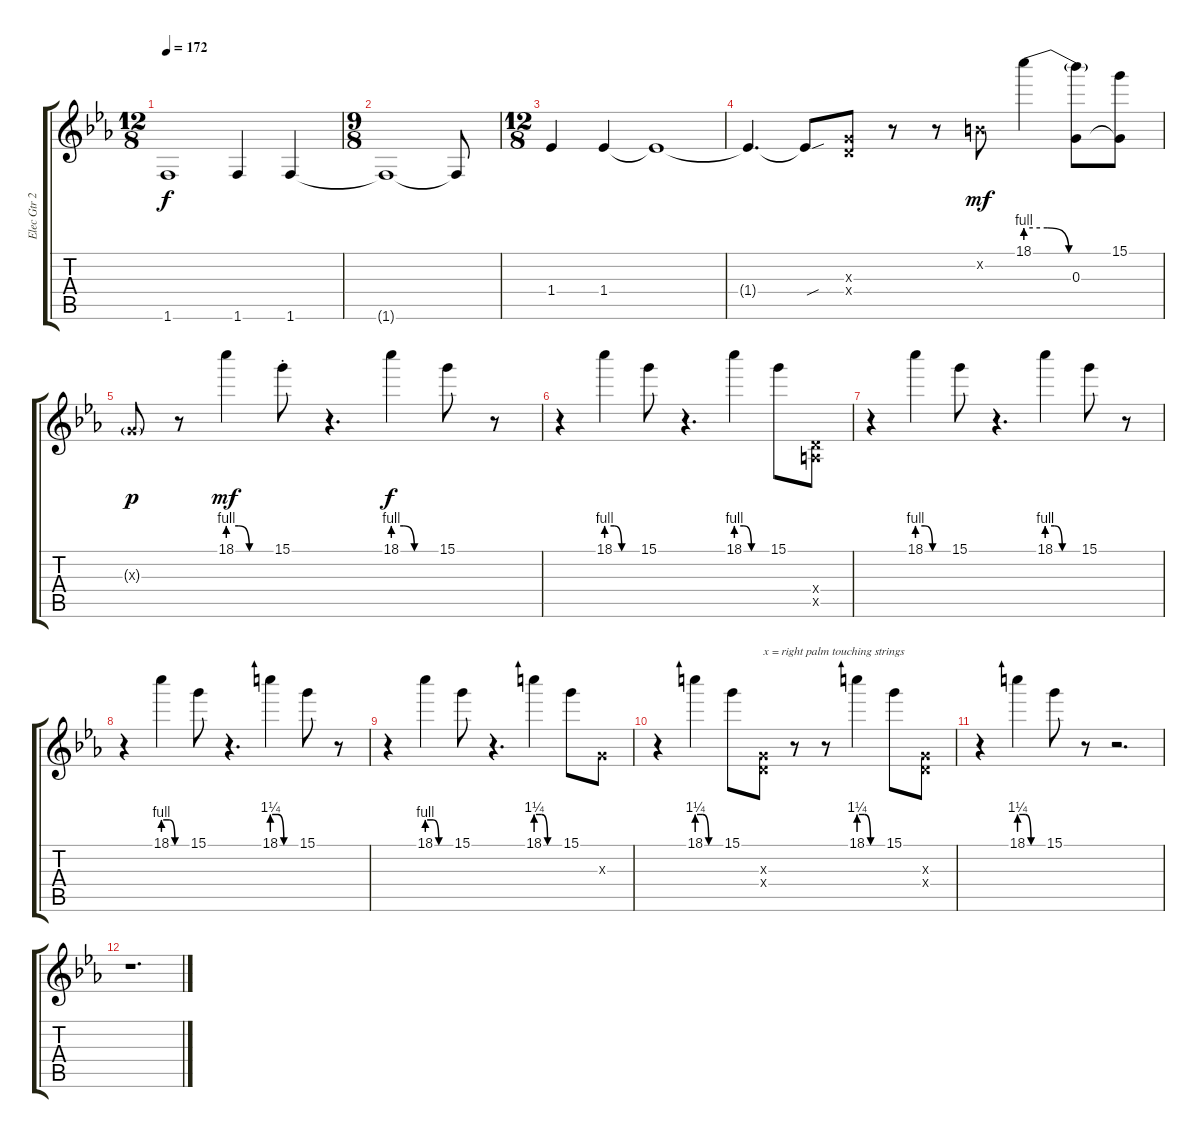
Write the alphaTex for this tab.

\track ("Elec Gtr 2" "Elec Gtr 2") {instrument overdrivenguitar}
\staff {score tabs}
\tuning (E4 B3 G3 D3 A2 E2) {hide}
\ts (12 8)
\tempo 172
\clef g2
\ks cminor
1.6{t}.1{dy f} 1.6.4 1.6.4 |
\ts (9 8)
1.6{t}.1 1.6{t}.8 |
\ts (12 8)
1.4.4 1.4.4 1.4{t}.1 |
1.4{t}.4{d} 1.4{sou t}.8 (0.3{x} 0.4{x}).8 r.8 r.8 0.2{x}.8{dy mf} 18.1{be (custom 0 4 15 4 30 0 60 0)}.4 (18.1{t} 0.3).8 (15.1 0.3{t}).8 |
0.3{g x}.8{dy p} r.8 18.1{be (custom 0 4 15 4 30 0 60 0)}.4{dy mf} 15.1{st}.8 r.4{d} 18.1{be (custom 0 4 15 4 30 0 60 0)}.4{dy f} 15.1.8 r.8 |
r.4 18.1{be (custom 0 4 15 4 30 0 60 0)}.4 15.1.8 r.4{d} 18.1{be (custom 0 4 15 4 30 0 60 0)}.4 15.1.8 (0.4{x} 0.5{x}).8 |
r.4 18.1{be (custom 0 4 15 4 30 0 60 0)}.4 15.1.8 r.4{d} 18.1{be (custom 0 4 15 4 30 0 60 0)}.4 15.1.8 r.8 |
r.4 18.1{be (custom 0 4 15 4 30 0 60 0)}.4 15.1.8 r.4{d} 18.1{be (custom 0 5 15 5 30 0 60 0)}.4 15.1.8 r.8 |
r.4 18.1{be (custom 0 4 15 4 30 0 60 0)}.4 15.1.8 r.4{d} 18.1{be (custom 0 5 15 5 30 0 60 0)}.4 15.1.8 0.3{x}.8 |
r.4 18.1{be (custom 0 5 15 5 30 0 60 0)}.4 15.1.8 (0.3{x} 0.4{x}).8{txt "x = right palm touching strings"} r.8 r.8 18.1{be (custom 0 5 15 5 30 0 60 0)}.4 15.1.8 (0.3{x} 0.4{x}).8 |
r.4 18.1{be (custom 0 5 15 5 30 0 60 0)}.4 15.1.8 r.8 r.2{d} |
r.1{d}
